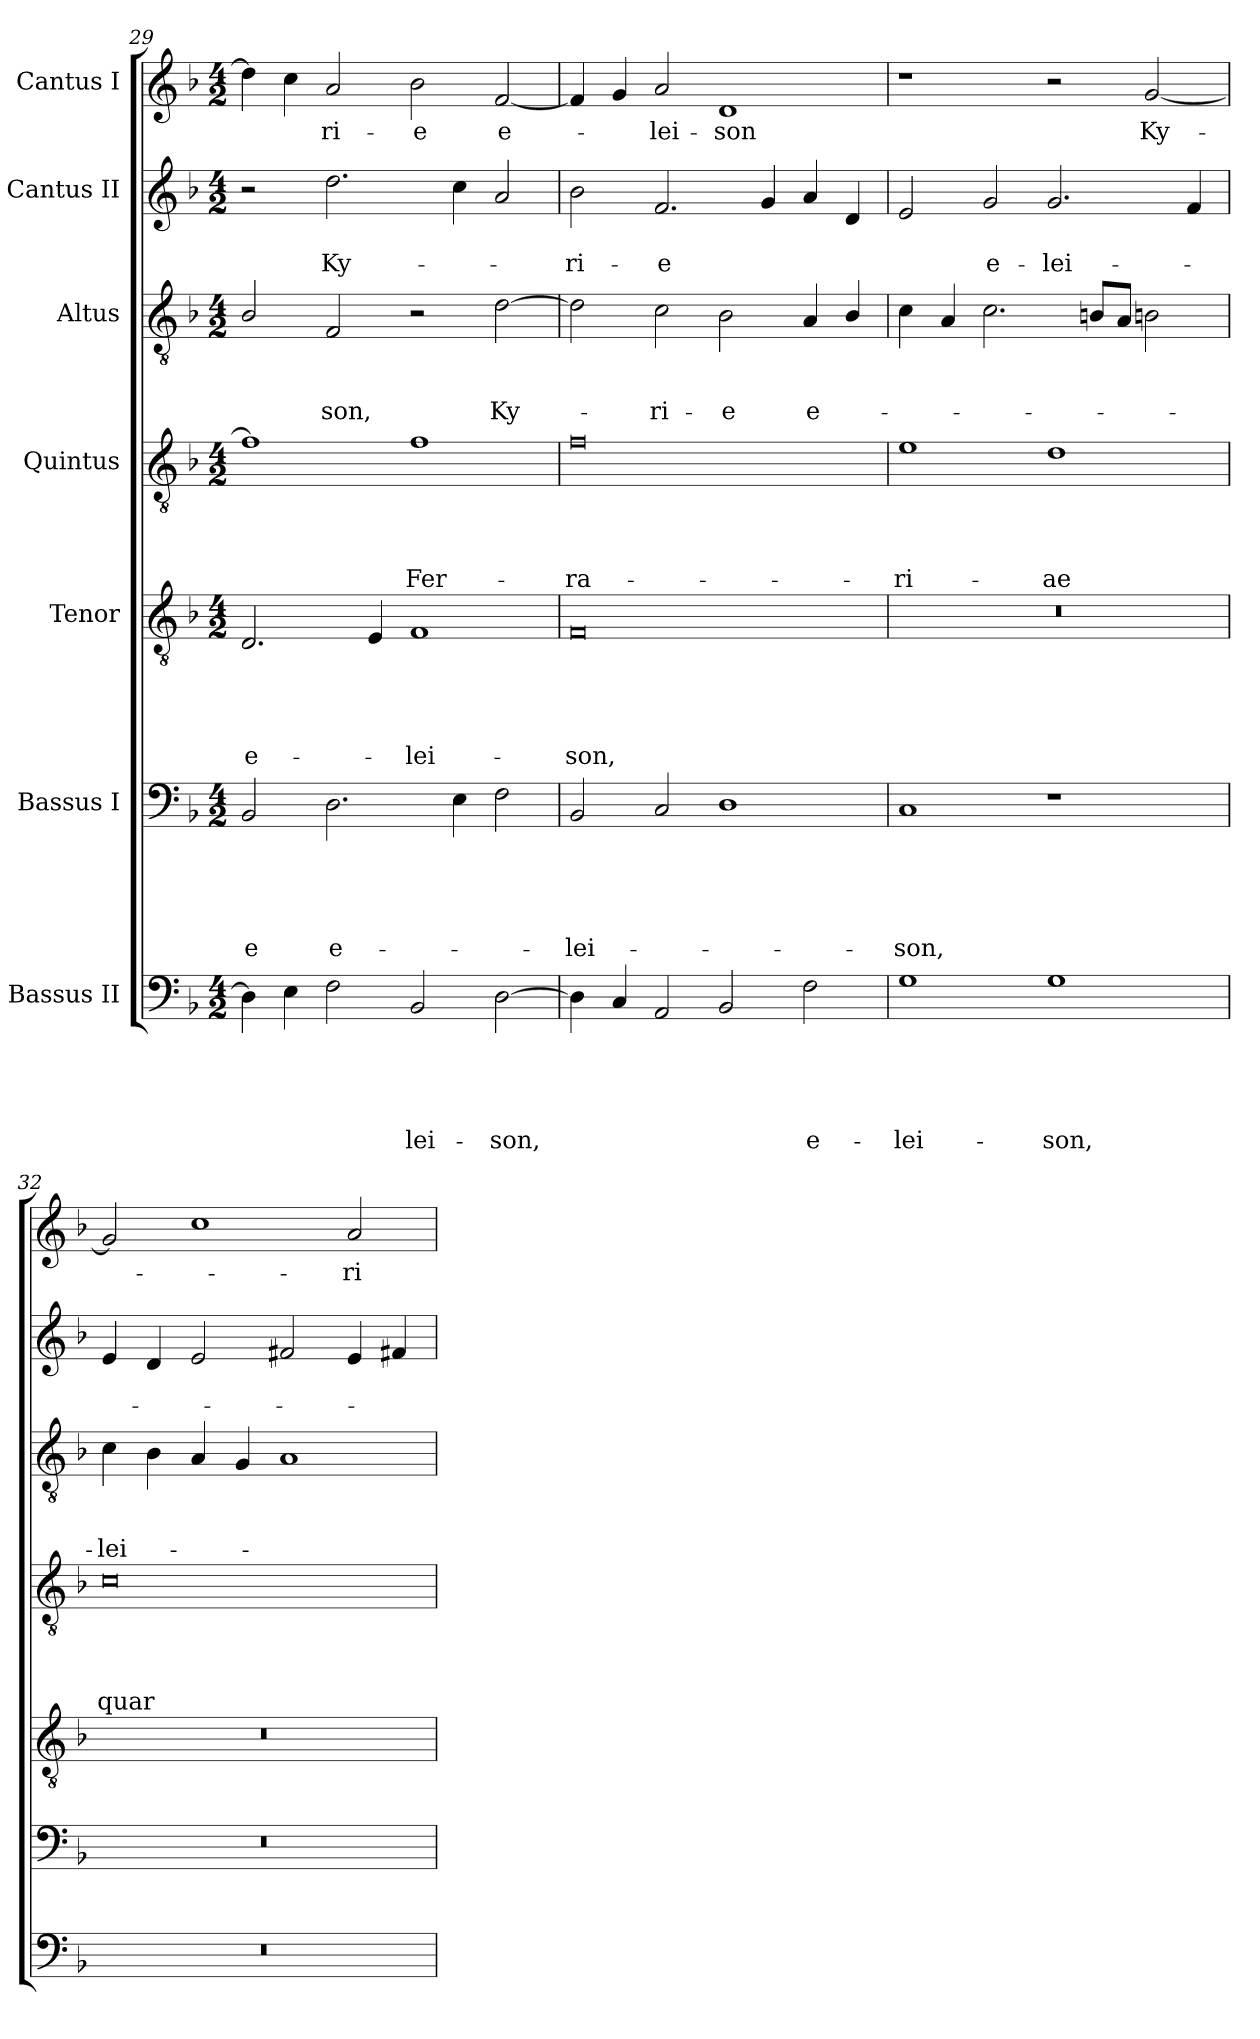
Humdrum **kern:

**kern	**text	**text	**text	**text	**text	**kern	**text	**text	**text	**text	**text	**kern	**text	**text	**text	**text	**text	**kern	**text	**text	**text	**text	**kern	**text	**text	**text	**kern	**text	**text	**kern	**text
*part7	*part7	*part7	*part7	*part7	*part7	*part6	*part6	*part6	*part6	*part6	*part6	*part5	*part5	*part5	*part5	*part5	*part5	*part4	*part4	*part4	*part4	*part4	*part3	*part3	*part3	*part3	*part2	*part2	*part2	*part1	*part1
*staff7	*staff7	*staff7	*staff7	*staff7	*staff7	*staff6	*staff6	*staff6	*staff6	*staff6	*staff6	*staff5	*staff5	*staff5	*staff5	*staff5	*staff5	*staff4	*staff4	*staff4	*staff4	*staff4	*staff3	*staff3	*staff3	*staff3	*staff2	*staff2	*staff2	*staff1	*staff1
*I"Bassus II	*	*	*	*	*	*I"Bassus I	*	*	*	*	*	*I"Tenor	*	*	*	*	*	*I"Quintus	*	*	*	*	*I"Altus	*	*	*	*I"Cantus II	*	*	*I"Cantus I	*
*clefF4	*	*	*	*	*	*clefF4	*	*	*	*	*	*clefGv2	*	*	*	*	*	*clefGv2	*	*	*	*	*clefGv2	*	*	*	*clefG2	*	*	*clefG2	*
*k[b-]	*	*	*	*	*	*k[b-]	*	*	*	*	*	*k[b-]	*	*	*	*	*	*k[b-]	*	*	*	*	*k[b-]	*	*	*	*k[b-]	*	*	*k[b-]	*
*M4/2	*	*	*	*	*	*M4/2	*	*	*	*	*	*M4/2	*	*	*	*	*	*M4/2	*	*	*	*	*M4/2	*	*	*	*M4/2	*	*	*M4/2	*
=29	=29	=29	=29	=29	=29	=29	=29	=29	=29	=29	=29	=29	=29	=29	=29	=29	=29	=29	=29	=29	=29	=29	=29	=29	=29	=29	=29	=29	=29	=29	=29
4D\]	.	.	.	.	.	2BB-/	.	.	.	.	-e	2.D/	.	.	.	.	e-	1f\]	.	.	.	.	2B-/	.	.	.	2r	.	.	4dd\]	.
4E\	.	.	.	.	.	.	.	.	.	.	.	.	.	.	.	.	.	.	.	.	.	.	.	.	.	.	.	.	.	4cc\	.
2F\	.	.	.	.	.	2.D\	.	.	.	.	e-	.	.	.	.	.	.	.	.	.	.	.	2F/	.	.	-son,	2.dd\	.	Ky-	2a/	-ri-
.	.	.	.	.	.	.	.	.	.	.	.	4E/	.	.	.	.	.	.	.	.	.	.	.	.	.	.	.	.	.	.	.
2BB-/	.	.	.	.	-lei-	.	.	.	.	.	.	1F/	.	.	.	.	-lei-	1f\	.	.	.	Fer-	2r	.	.	.	.	.	.	2b-\	-e
.	.	.	.	.	.	4E\	.	.	.	.	.	.	.	.	.	.	.	.	.	.	.	.	.	.	.	.	4cc\	.	.	.	.
[2D\	.	.	.	.	-son,	2F\	.	.	.	.	.	.	.	.	.	.	.	.	.	.	.	.	[2d\	.	.	Ky-	2a/	.	.	[2f/	e-
=30	=30	=30	=30	=30	=30	=30	=30	=30	=30	=30	=30	=30	=30	=30	=30	=30	=30	=30	=30	=30	=30	=30	=30	=30	=30	=30	=30	=30	=30	=30	=30
4D\]	.	.	.	.	.	2BB-/	.	.	.	.	-lei-	0F/	.	.	.	.	-son,	0f\	.	.	.	-ra-	2d\]	.	.	.	2b-\	.	-ri-	4f/]	.
4C/	.	.	.	.	.	.	.	.	.	.	.	.	.	.	.	.	.	.	.	.	.	.	.	.	.	.	.	.	.	4g/	.
2AA/	.	.	.	.	.	2C/	.	.	.	.	.	.	.	.	.	.	.	.	.	.	.	.	2c\	.	.	-ri-	2.f/	.	-e	2a/	-lei-
2BB-/	.	.	.	.	.	1D\	.	.	.	.	.	.	.	.	.	.	.	.	.	.	.	.	2B-\	.	.	-e	.	.	.	1d/	-son
.	.	.	.	.	.	.	.	.	.	.	.	.	.	.	.	.	.	.	.	.	.	.	.	.	.	.	4g/	.	.	.	.
2F\	.	.	.	.	e-	.	.	.	.	.	.	.	.	.	.	.	.	.	.	.	.	.	4A/	.	.	e-	4a/	.	.	.	.
.	.	.	.	.	.	.	.	.	.	.	.	.	.	.	.	.	.	.	.	.	.	.	4B-/	.	.	.	4d/	.	.	.	.
=31	=31	=31	=31	=31	=31	=31	=31	=31	=31	=31	=31	=31	=31	=31	=31	=31	=31	=31	=31	=31	=31	=31	=31	=31	=31	=31	=31	=31	=31	=31	=31
1G\	.	.	.	.	-lei-	1C/	.	.	.	.	-son,	0r	.	.	.	.	.	1e\	.	.	.	-ri-	4c\	.	.	.	2e/	.	.	1r	.
.	.	.	.	.	.	.	.	.	.	.	.	.	.	.	.	.	.	.	.	.	.	.	4A/	.	.	.	.	.	.	.	.
.	.	.	.	.	.	.	.	.	.	.	.	.	.	.	.	.	.	.	.	.	.	.	2.c\	.	.	.	2g/	.	e-	.	.
1G\	.	.	.	.	-son,	1r	.	.	.	.	.	.	.	.	.	.	.	1d\	.	.	.	-ae	.	.	.	.	2.g/	.	-lei-	2r	.
.	.	.	.	.	.	.	.	.	.	.	.	.	.	.	.	.	.	.	.	.	.	.	8Bn/L	.	.	.	.	.	.	.	.
.	.	.	.	.	.	.	.	.	.	.	.	.	.	.	.	.	.	.	.	.	.	.	8A/J	.	.	.	.	.	.	.	.
.	.	.	.	.	.	.	.	.	.	.	.	.	.	.	.	.	.	.	.	.	.	.	2Bn\	.	.	.	.	.	.	[2g/	Ky-
.	.	.	.	.	.	.	.	.	.	.	.	.	.	.	.	.	.	.	.	.	.	.	.	.	.	.	4f/	.	.	.	.
=32	=32	=32	=32	=32	=32	=32	=32	=32	=32	=32	=32	=32	=32	=32	=32	=32	=32	=32	=32	=32	=32	=32	=32	=32	=32	=32	=32	=32	=32	=32	=32
0r	.	.	.	.	.	0r	.	.	.	.	.	0r	.	.	.	.	.	0c\	.	.	.	quar-	4c\	.	.	-lei-	4e/	.	.	2g/]	.
.	.	.	.	.	.	.	.	.	.	.	.	.	.	.	.	.	.	.	.	.	.	.	4B-\	.	.	.	4d/	.	.	.	.
.	.	.	.	.	.	.	.	.	.	.	.	.	.	.	.	.	.	.	.	.	.	.	4A/	.	.	.	2e/	.	.	1cc\	.
.	.	.	.	.	.	.	.	.	.	.	.	.	.	.	.	.	.	.	.	.	.	.	4G/	.	.	.	.	.	.	.	.
.	.	.	.	.	.	.	.	.	.	.	.	.	.	.	.	.	.	.	.	.	.	.	1A/	.	.	.	2f#X/	.	.	.	.
.	.	.	.	.	.	.	.	.	.	.	.	.	.	.	.	.	.	.	.	.	.	.	.	.	.	.	4e/	.	.	2a/	-ri-
.	.	.	.	.	.	.	.	.	.	.	.	.	.	.	.	.	.	.	.	.	.	.	.	.	.	.	4f#X/	.	.	.	.
=	=	=	=	=	=	=	=	=	=	=	=	=	=	=	=	=	=	=	=	=	=	=	=	=	=	=	=	=	=	=	=
*-	*-	*-	*-	*-	*-	*-	*-	*-	*-	*-	*-	*-	*-	*-	*-	*-	*-	*-	*-	*-	*-	*-	*-	*-	*-	*-	*-	*-	*-	*-	*-
